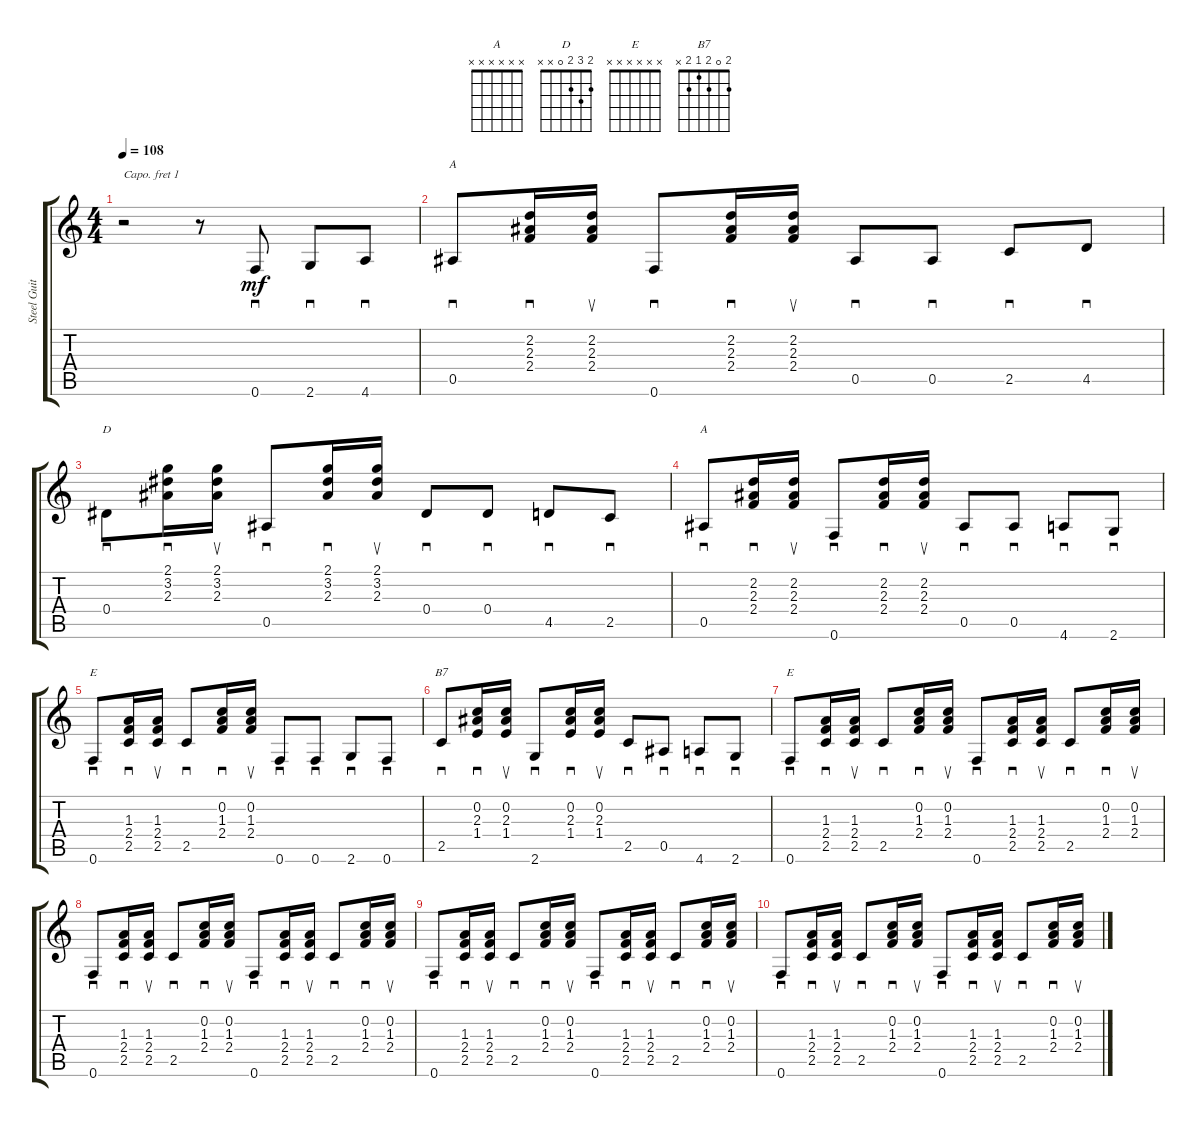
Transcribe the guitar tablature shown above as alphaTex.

\track ("Steel Guitar" "Steel Guit") {instrument acousticguitarsteel}
\staff {score tabs}
\capo 1
\tuning (E4 B3 G3 D3 A2 E2) {hide}
\chord ("A" 0 2 2 2 0 x)
\chord ("D" 2 3 2 0 x x)
\chord ("A" x x x x x x)
\chord ("E" 0 0 1 2 2 0)
\chord ("B7" 2 0 2 1 2 x)
\chord ("E" x x x x x x)
\ts (4 4)
\tempo 108
\clef g2
\ks c
r.2{dy mf instrument acousticguitarsteel} r.8 0.6.8{sd} 2.6.8{sd} 4.6.8{sd} |
0.5.8{sd ch "A"} (2.2 2.3 2.4).16{sd} (2.2 2.3 2.4).16{su} 0.6.8{sd} (2.2 2.3 2.4).16{sd} (2.2 2.3 2.4).16{su} 0.5.8{sd} 0.5.8{sd} 2.5.8{sd} 4.5.8{sd} |
0.4.8{sd ch "D"} (2.1 3.2 2.3).16{sd} (2.1 3.2 2.3).16{su} 0.5.8{sd} (2.1 3.2 2.3).16{sd} (2.1 3.2 2.3).16{su} 0.4.8{sd} 0.4.8{sd} 4.5.8{sd} 2.5.8{sd} |
0.5.8{sd ch "A"} (2.2 2.3 2.4).16{sd} (2.2 2.3 2.4).16{su} 0.6.8{sd} (2.2 2.3 2.4).16{sd} (2.2 2.3 2.4).16{su} 0.5.8{sd} 0.5.8{sd} 4.6.8{sd} 2.6.8{sd} |
0.6.8{sd ch "E"} (1.3 2.4 2.5).16{sd} (1.3 2.4 2.5).16{su} 2.5.8{sd} (0.2 1.3 2.4).16{sd} (0.2 1.3 2.4).16{su} 0.6.8{sd} 0.6.8{sd} 2.6.8{sd} 0.6.8{sd} |
2.5.8{sd ch "B7"} (0.2 2.3 1.4).16{sd} (0.2 2.3 1.4).16{su} 2.6.8{sd} (0.2 2.3 1.4).16{sd} (0.2 2.3 1.4).16{su} 2.5.8{sd} 0.5.8{sd} 4.6.8{sd} 2.6.8{sd} |
0.6.8{sd ch "E"} (1.3 2.4 2.5).16{sd} (1.3 2.4 2.5).16{su} 2.5.8{sd} (0.2 1.3 2.4).16{sd} (0.2 1.3 2.4).16{su} 0.6.8{sd} (1.3 2.4 2.5).16{sd} (1.3 2.4 2.5).16{su} 2.5.8{sd} (0.2 1.3 2.4).16{sd} (0.2 1.3 2.4).16{su} |
0.6.8{sd} (1.3 2.4 2.5).16{sd} (1.3 2.4 2.5).16{su} 2.5.8{sd} (0.2 1.3 2.4).16{sd} (0.2 1.3 2.4).16{su} 0.6.8{sd} (1.3 2.4 2.5).16{sd} (1.3 2.4 2.5).16{su} 2.5.8{sd} (0.2 1.3 2.4).16{sd} (0.2 1.3 2.4).16{su} |
0.6.8{sd} (1.3 2.4 2.5).16{sd} (1.3 2.4 2.5).16{su} 2.5.8{sd} (0.2 1.3 2.4).16{sd} (0.2 1.3 2.4).16{su} 0.6.8{sd} (1.3 2.4 2.5).16{sd} (1.3 2.4 2.5).16{su} 2.5.8{sd} (0.2 1.3 2.4).16{sd} (0.2 1.3 2.4).16{su} |
0.6.8{sd} (1.3 2.4 2.5).16{sd} (1.3 2.4 2.5).16{su} 2.5.8{sd} (0.2 1.3 2.4).16{sd} (0.2 1.3 2.4).16{su} 0.6.8{sd} (1.3 2.4 2.5).16{sd} (1.3 2.4 2.5).16{su} 2.5.8{sd} (0.2 1.3 2.4).16{sd} (0.2 1.3 2.4).16{su}
